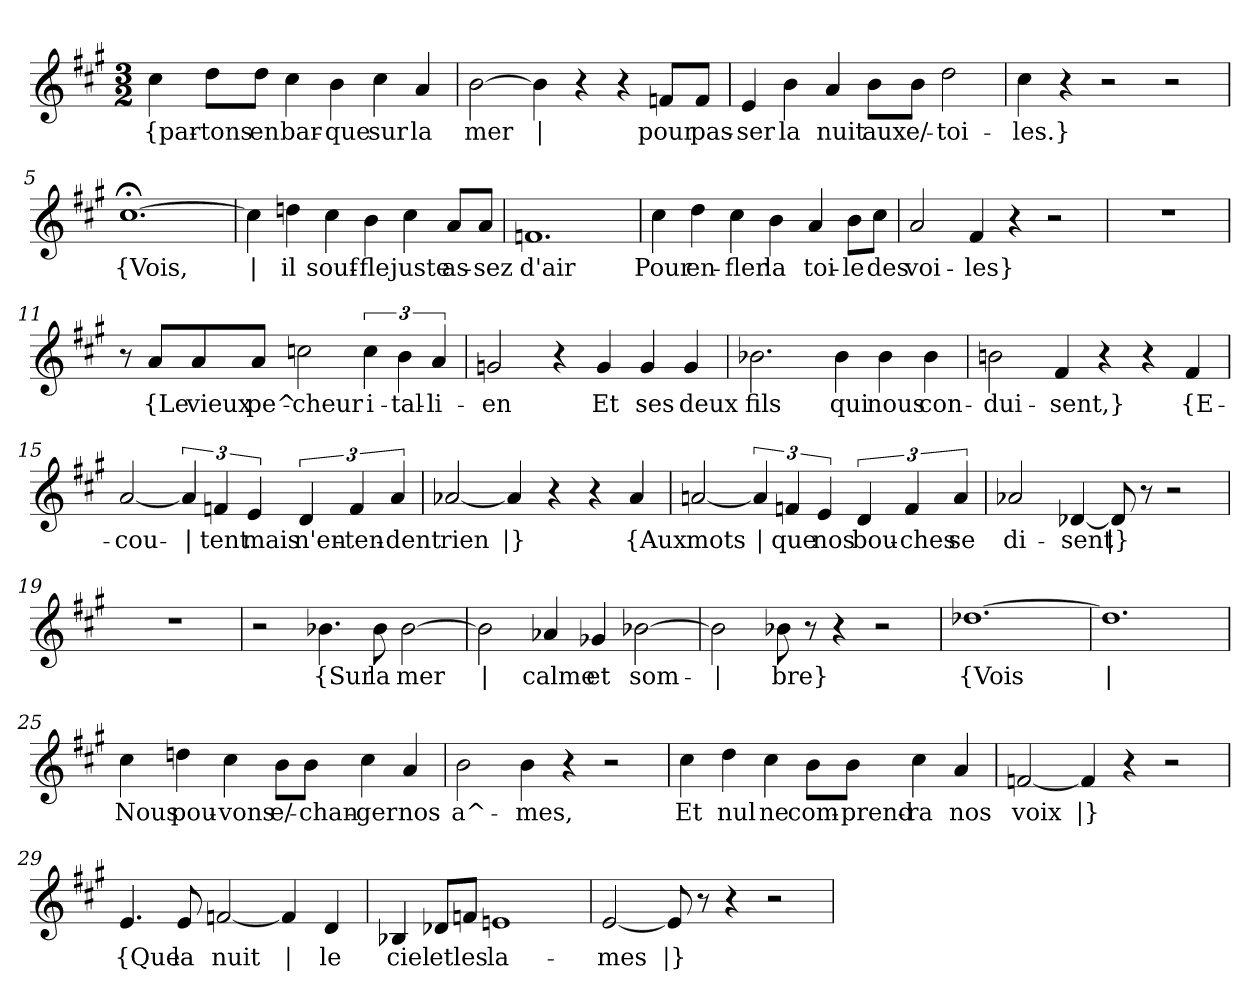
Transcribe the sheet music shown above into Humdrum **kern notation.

**kern	**text
*part1	*part1
*staff1	*staff1
*clefG2	*
*k[f#c#g#]	*
*M3/2	*
=1	=1
!	!LO:LY:b
4cc#\	{par-
!	!LO:LY:b
8dd\L	-tons
!	!LO:LY:b
8dd\J	en
!	!LO:LY:b
4cc#\	bar-
!	!LO:LY:b
4b\	-que
!	!LO:LY:b
4cc#\	sur
!	!LO:LY:b
4a/	la
=2	=2
!	!LO:LY:b
[2b\	mer
!	!LO:LY:b
4b\]	|
4r	.
4r	.
!	!LO:LY:b
8fn/L	pour
!	!LO:LY:b
8f/J	pas-
=3	=3
!	!LO:LY:b
4e/	-ser
!	!LO:LY:b
4b\	la
!	!LO:LY:b
4a/	nuit
!	!LO:LY:b
8b\L	aux
!	!LO:LY:b
8b\J	e/-
!	!LO:LY:b
2dd\	-toi-
=4	=4
!	!LO:LY:b
4cc#\	-les.}
4r	.
2r	.
2r	.
!!LO:LB:g=z
=5	=5
!	!LO:LY:b
[1.cc#;<	{Vois,
=6	=6
!	!LO:LY:b
4cc#\]	|
!	!LO:LY:b
4ddn\	il
!	!LO:LY:b
4cc#\	souf-
!	!LO:LY:b
4b\	-fle
!	!LO:LY:b
4cc#\	juste
!	!LO:LY:b
8a/L	as-
!	!LO:LY:b
8a/J	-sez
=7	=7
!	!LO:LY:b
1.fn	d'air
=8	=8
!	!LO:LY:b
4cc#\	Pour
!	!LO:LY:b
4dd\	en-
!	!LO:LY:b
4cc#\	-fler
!	!LO:LY:b
4b\	la
!	!LO:LY:b
4a/	toi-
!	!LO:LY:b
8b\L	-le
!	!LO:LY:b
8cc#\J	des
=9	=9
!	!LO:LY:b
2a/	voi-
!	!LO:LY:b
4f#/	-les}
4r	.
2r	.
=10	=10
1.r	.
!!LO:LB:g=z
=11	=11
8r	.
!	!LO:LY:b
8a/L	{Le
!	!LO:LY:b
8a/	vieux
!	!LO:LY:b
8a/J	pe^-
!	!LO:LY:b
2ccn\	-cheur
!	!LO:LY:b
6cc\	i-
!	!LO:LY:b
6b\	-tal-
!	!LO:LY:b
6a/	-li-
=12	=12
!	!LO:LY:b
2gn/	-en
4r	.
!	!LO:LY:b
4g/	Et
!	!LO:LY:b
4g/	ses
!	!LO:LY:b
4g/	deux
=13	=13
!	!LO:LY:b
2.b-X\	fils
!	!LO:LY:b
4b-\	qui
!	!LO:LY:b
4b-\	nous
!	!LO:LY:b
4b-\	con-
=14	=14
!	!LO:LY:b
2bn\	-dui-
!	!LO:LY:b
4f#/	-sent,}
4r	.
4r	.
!	!LO:LY:b
4f#/	{E-
!!LO:LB:g=z
=15	=15
!	!LO:LY:b
[2a/	-cou-
!	!LO:LY:b
6a/]	|
!	!LO:LY:b
6fn/	-tent
!	!LO:LY:b
6e/	mais
!	!LO:LY:b
6d/	n'en-
!	!LO:LY:b
6f/	-ten-
!	!LO:LY:b
6a/	-dent
=16	=16
!	!LO:LY:b
[2a-X/	rien
!	!LO:LY:b
4a-/]	|}
4r	.
4r	.
!	!LO:LY:b
4a-/	{Aux
=17	=17
!	!LO:LY:b
[2an/	mots
!	!LO:LY:b
6an/]	|
!	!LO:LY:b
6fn/	que
!	!LO:LY:b
6e/	nos
!	!LO:LY:b
6d/	bou-
!	!LO:LY:b
6f/	-ches
!	!LO:LY:b
6a/	se
!!LO:LB:g=z
=18	=18
!	!LO:LY:b
2a-X/	di-
!	!LO:LY:b
[4d-X/	-sent
!	!LO:LY:b
8d-/]	|}
8r	.
2r	.
=19	=19
1.r	.
=20	=20
2r	.
!	!LO:LY:b
4.b-X\	{Sur
!	!LO:LY:b
8b-\	la
!	!LO:LY:b
[2b-\	mer
=21	=21
!	!LO:LY:b
2b-\]	|
!	!LO:LY:b
4a-X/	calme
!	!LO:LY:b
4g-X/	et
!	!LO:LY:b
[2b-X\	som-
=22	=22
!	!LO:LY:b
2b-\]	|
!	!LO:LY:b
8b-X\	-bre}
8r	.
4r	.
2r	.
=23	=23
!	!LO:LY:b
[1.dd-X	{Vois
=24	=24
!	!LO:LY:b
1.dd-]	|
!!LO:LB:g=z
=25	=25
!	!LO:LY:b
4cc#\	Nous
!	!LO:LY:b
4ddn\	pou-
!	!LO:LY:b
4cc#\	-vons
!	!LO:LY:b
8b\L	e/-
!	!LO:LY:b
8b\J	-chan-
!	!LO:LY:b
4cc#\	-ger
!	!LO:LY:b
4a/	nos
=26	=26
!	!LO:LY:b
2b\	a^-
!	!LO:LY:b
4b\	-mes,
4r	.
2r	.
=27	=27
!	!LO:LY:b
4cc#\	Et
!	!LO:LY:b
4dd\	nul
!	!LO:LY:b
4cc#\	ne
!	!LO:LY:b
8b\L	com-
!	!LO:LY:b
8b\J	-prend-
!	!LO:LY:b
4cc#\	-ra
!	!LO:LY:b
4a/	nos
=28	=28
!	!LO:LY:b
[2fn/	voix
!	!LO:LY:b
4f/]	|}
4r	.
2r	.
!!LO:LB:g=z
=29	=29
!	!LO:LY:b
4.e/	{Que
!	!LO:LY:b
8e/	la
!	!LO:LY:b
[2fn/	nuit
!	!LO:LY:b
4f/]	|
!	!LO:LY:b
4d/	le
=30	=30
!	!LO:LY:b
4B-X/	ciel
!	!LO:LY:b
8d-X/L	et
!	!LO:LY:b
8fn/J	les
!	!LO:LY:b
1en	la-
=31	=31
!	!LO:LY:b
[2e/	-mes
!	!LO:LY:b
8e/]	|}
8r	.
4r	.
2r	.
=	=
*-	*-
